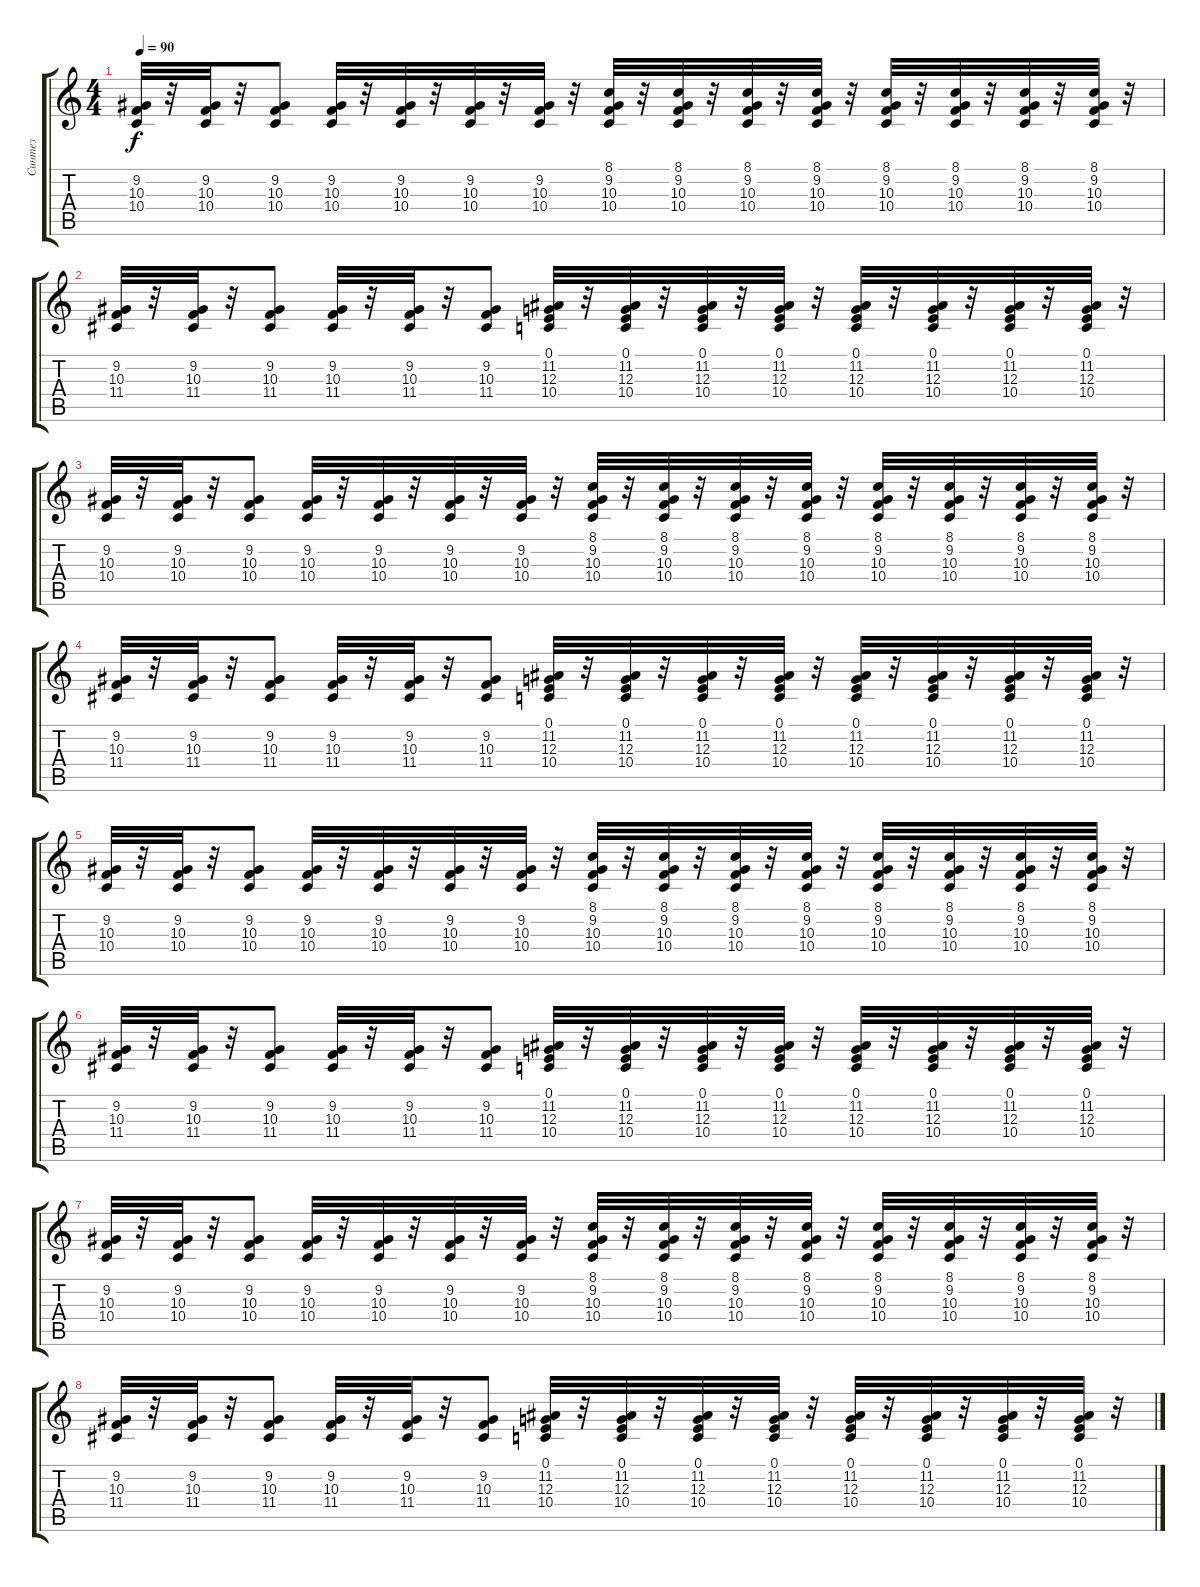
\track ("Синтез" "Синтез") {instrument lead2sawtooth}
\staff {score tabs}
\tuning (E4 B3 G3 D3 A2 E2) {hide}
\ts (4 4)
\tempo 90
\clef g2
\ks c
(9.2 10.3 10.4).32{dy f} r.32 (9.2 10.3 10.4).32 r.32 (9.2 10.3 10.4).8 (9.2 10.3 10.4).32 r.32 (9.2 10.3 10.4).32 r.32 (9.2 10.3 10.4).32 r.32 (9.2 10.3 10.4).32 r.32 (8.1 9.2 10.3 10.4).32 r.32 (8.1 9.2 10.3 10.4).32 r.32 (8.1 9.2 10.3 10.4).32 r.32 (8.1 9.2 10.3 10.4).32 r.32 (8.1 9.2 10.3 10.4).32 r.32 (8.1 9.2 10.3 10.4).32 r.32 (8.1 9.2 10.3 10.4).32 r.32 (8.1 9.2 10.3 10.4).32 r.32 |
(9.2 10.3 11.4).32 r.32 (9.2 10.3 11.4).32 r.32 (9.2 10.3 11.4).8 (9.2 10.3 11.4).32 r.32 (9.2 10.3 11.4).32 r.32 (9.2 10.3 11.4).8 (0.1 11.2 12.3 10.4).32 r.32 (0.1 11.2 12.3 10.4).32 r.32 (0.1 11.2 12.3 10.4).32 r.32 (0.1 11.2 12.3 10.4).32 r.32 (0.1 11.2 12.3 10.4).32 r.32 (0.1 11.2 12.3 10.4).32 r.32 (0.1 11.2 12.3 10.4).32 r.32 (0.1 11.2 12.3 10.4).32 r.32 |
(9.2 10.3 10.4).32 r.32 (9.2 10.3 10.4).32 r.32 (9.2 10.3 10.4).8 (9.2 10.3 10.4).32 r.32 (9.2 10.3 10.4).32 r.32 (9.2 10.3 10.4).32 r.32 (9.2 10.3 10.4).32 r.32 (8.1 9.2 10.3 10.4).32 r.32 (8.1 9.2 10.3 10.4).32 r.32 (8.1 9.2 10.3 10.4).32 r.32 (8.1 9.2 10.3 10.4).32 r.32 (8.1 9.2 10.3 10.4).32 r.32 (8.1 9.2 10.3 10.4).32 r.32 (8.1 9.2 10.3 10.4).32 r.32 (8.1 9.2 10.3 10.4).32 r.32 |
(9.2 10.3 11.4).32 r.32 (9.2 10.3 11.4).32 r.32 (9.2 10.3 11.4).8 (9.2 10.3 11.4).32 r.32 (9.2 10.3 11.4).32 r.32 (9.2 10.3 11.4).8 (0.1 11.2 12.3 10.4).32 r.32 (0.1 11.2 12.3 10.4).32 r.32 (0.1 11.2 12.3 10.4).32 r.32 (0.1 11.2 12.3 10.4).32 r.32 (0.1 11.2 12.3 10.4).32 r.32 (0.1 11.2 12.3 10.4).32 r.32 (0.1 11.2 12.3 10.4).32 r.32 (0.1 11.2 12.3 10.4).32 r.32 |
(9.2 10.3 10.4).32 r.32 (9.2 10.3 10.4).32 r.32 (9.2 10.3 10.4).8 (9.2 10.3 10.4).32 r.32 (9.2 10.3 10.4).32 r.32 (9.2 10.3 10.4).32 r.32 (9.2 10.3 10.4).32 r.32 (8.1 9.2 10.3 10.4).32 r.32 (8.1 9.2 10.3 10.4).32 r.32 (8.1 9.2 10.3 10.4).32 r.32 (8.1 9.2 10.3 10.4).32 r.32 (8.1 9.2 10.3 10.4).32 r.32 (8.1 9.2 10.3 10.4).32 r.32 (8.1 9.2 10.3 10.4).32 r.32 (8.1 9.2 10.3 10.4).32 r.32 |
(9.2 10.3 11.4).32 r.32 (9.2 10.3 11.4).32 r.32 (9.2 10.3 11.4).8 (9.2 10.3 11.4).32 r.32 (9.2 10.3 11.4).32 r.32 (9.2 10.3 11.4).8 (0.1 11.2 12.3 10.4).32 r.32 (0.1 11.2 12.3 10.4).32 r.32 (0.1 11.2 12.3 10.4).32 r.32 (0.1 11.2 12.3 10.4).32 r.32 (0.1 11.2 12.3 10.4).32 r.32 (0.1 11.2 12.3 10.4).32 r.32 (0.1 11.2 12.3 10.4).32 r.32 (0.1 11.2 12.3 10.4).32 r.32 |
(9.2 10.3 10.4).32 r.32 (9.2 10.3 10.4).32 r.32 (9.2 10.3 10.4).8 (9.2 10.3 10.4).32 r.32 (9.2 10.3 10.4).32 r.32 (9.2 10.3 10.4).32 r.32 (9.2 10.3 10.4).32 r.32 (8.1 9.2 10.3 10.4).32 r.32 (8.1 9.2 10.3 10.4).32 r.32 (8.1 9.2 10.3 10.4).32 r.32 (8.1 9.2 10.3 10.4).32 r.32 (8.1 9.2 10.3 10.4).32 r.32 (8.1 9.2 10.3 10.4).32 r.32 (8.1 9.2 10.3 10.4).32 r.32 (8.1 9.2 10.3 10.4).32 r.32 |
(9.2 10.3 11.4).32 r.32 (9.2 10.3 11.4).32 r.32 (9.2 10.3 11.4).8 (9.2 10.3 11.4).32 r.32 (9.2 10.3 11.4).32 r.32 (9.2 10.3 11.4).8 (0.1 11.2 12.3 10.4).32 r.32 (0.1 11.2 12.3 10.4).32 r.32 (0.1 11.2 12.3 10.4).32 r.32 (0.1 11.2 12.3 10.4).32 r.32 (0.1 11.2 12.3 10.4).32 r.32 (0.1 11.2 12.3 10.4).32 r.32 (0.1 11.2 12.3 10.4).32 r.32 (0.1 11.2 12.3 10.4).32 r.32
